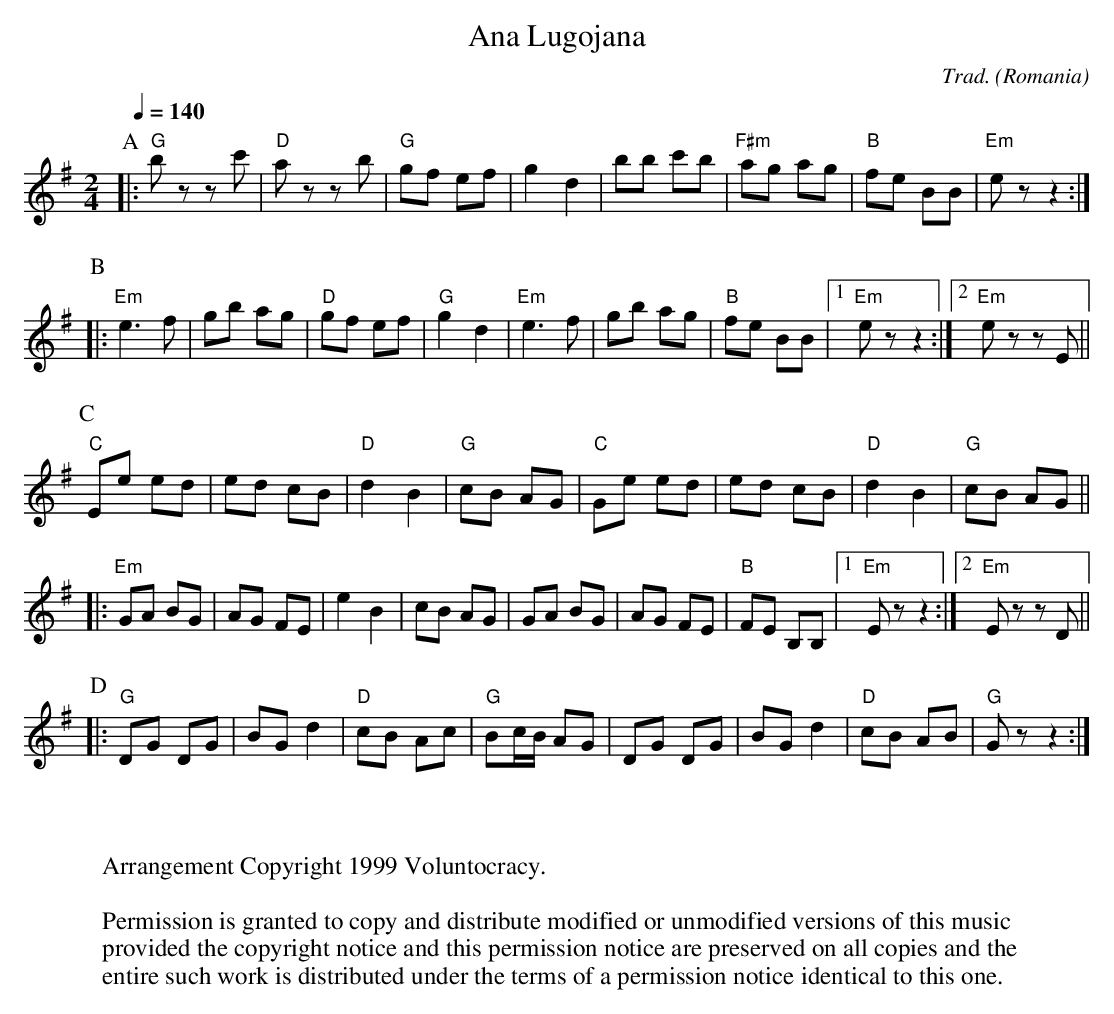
X:1
T:Ana Lugojana
O:Romania
C:Trad.
M:2/4
L:1/8
Q:1/4=140
K:Em
P:A
|:"G"b zz c'|"D"a zz b|"G"gf ef|g2 d2|bb c'b|"F#m"ag ag|"B"fe BB |"Em"e zz2 :|
P:B
|:"Em"e3f|gb ag|"D"gf ef|"G"g2 d2|"Em"e3f|gb ag|"B"fe BB|1"Em"ezz2:|2"Em"e zz E||
P:C
"C"Ee ed|ed cB|"D"d2 B2|"G"cB AG|"C"Ge ed|ed cB|"D"d2 B2|"G"cB AG||
|:"Em"GA BG|AG FE|e2 B2|cB AG|GA BG|AG FE|"B"FE B,B,|1"Em"Ezz2:|2"Em"E zz D||
P:D
|:"G"DG DG|BG d2|"D"cB Ac|"G"Bc/2B/2 AG|DG DG|BG d2|"D"cB AB|"G"Gzz2:|
W:
W:
W:Arrangement Copyright 1999 Voluntocracy.
W:
W:Permission is granted to copy and distribute modified or unmodified versions of this music
W:provided the copyright notice and this permission notice are preserved on all copies and the
W:entire such work is distributed under the terms of a permission notice identical to this one.
